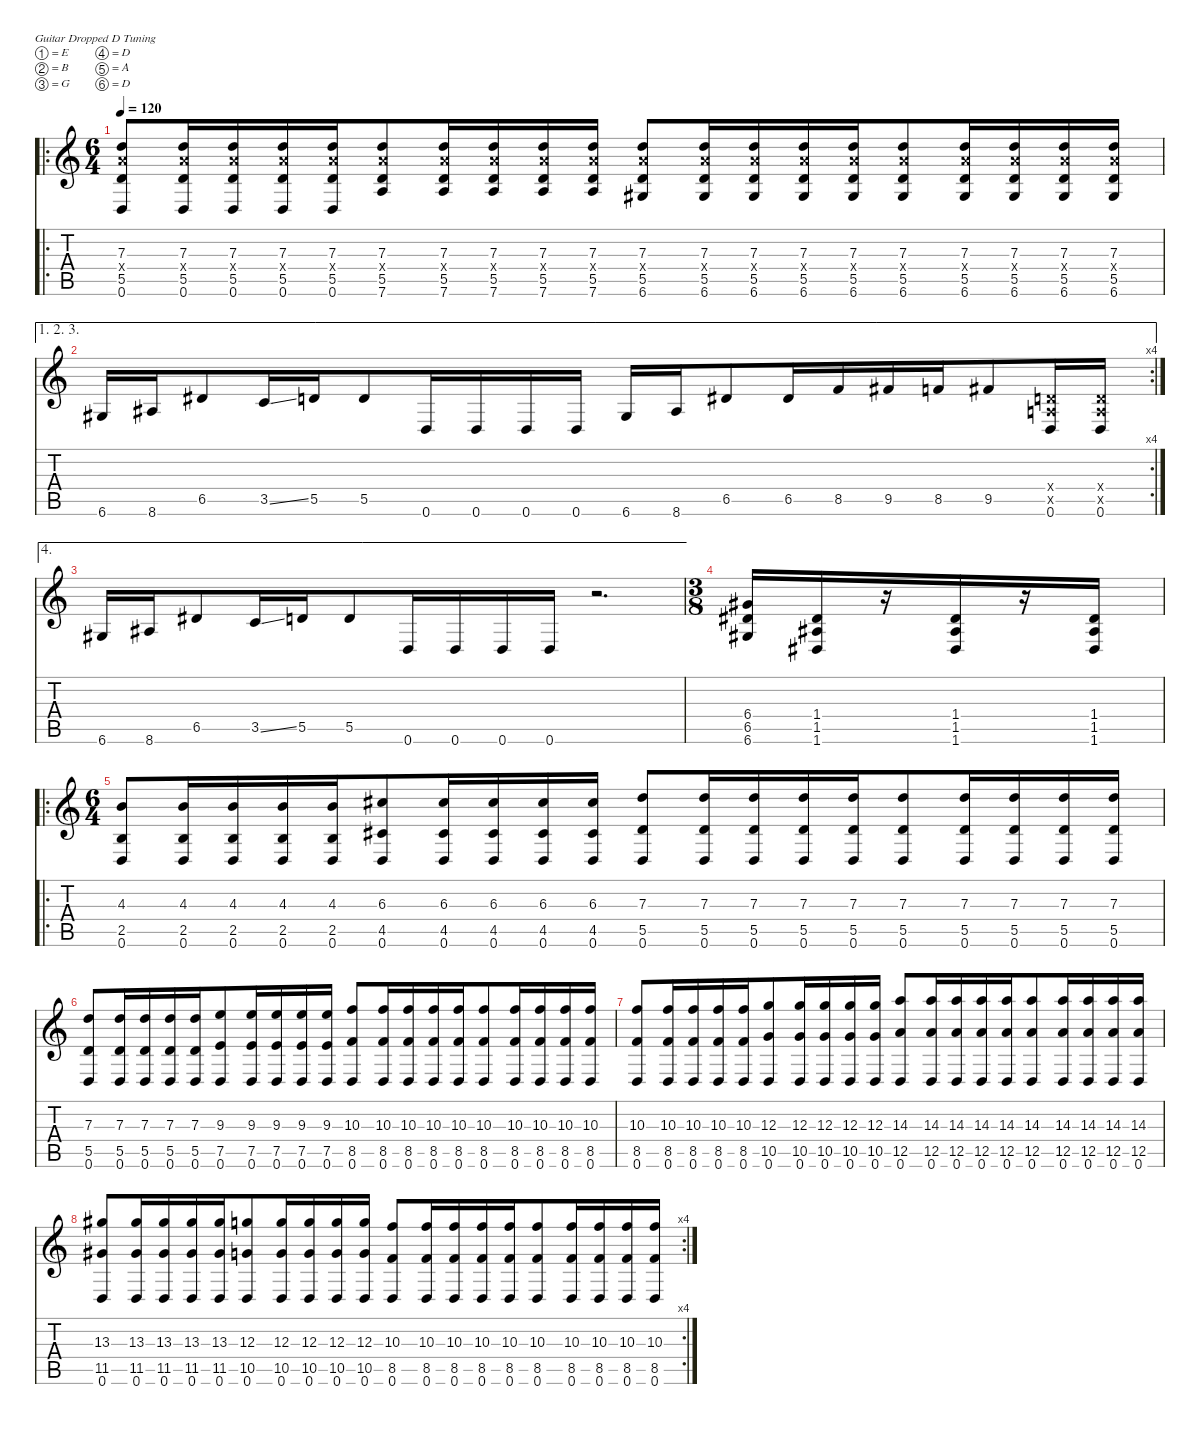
\defaultSystemsLayout 4
\hideDynamics
\bracketExtendMode nobrackets
\singleTrackTrackNamePolicy hidden
\multiTrackTrackNamePolicy hidden
\firstSystemTrackNameMode fullname
\firstSystemTrackNameOrientation horizontal
\otherSystemsTrackNameOrientation horizontal
\track ("Distortion 1" "dist.guit.") {instrument distortionguitar}
\staff {score tabs}
\tuning (E4 B3 G3 D3 A2 D2)
\ro
\ts (6 4)
\beaming (8 6 6)
\tempo 120
\clef g2
\ks c
(7.3 7.4{x} 5.5 0.6).8{dy f instrument distortionguitar beam Up} (7.3 7.4{x} 5.5 0.6).16{beam Up} (7.3 7.4{x} 5.5 0.6).16{beam Up} (7.3 7.4{x} 5.5 0.6).16{beam Up} (7.3 7.4{x} 5.5 0.6).16{beam Up} (7.3 7.4{x} 5.5 7.6).8{beam Up} (7.3 7.4{x} 5.5 7.6).16{beam Up} (7.3 7.4{x} 5.5 7.6).16{beam Up} (7.3 7.4{x} 5.5 7.6).16{beam Up} (7.3 7.4{x} 5.5 7.6).16{beam Up} (7.3 7.4{x} 5.5 6.6{acc #}).8{beam Up} (7.3 7.4{x} 5.5 6.6{acc #}).16{beam Up} (7.3 7.4{x} 5.5 6.6{acc #}).16{beam Up} (7.3 7.4{x} 5.5 6.6{acc #}).16{beam Up} (7.3 7.4{x} 5.5 6.6{acc #}).16{beam Up} (7.3 7.4{x} 5.5 6.6{acc #}).8{beam Up} (7.3 7.4{x} 5.5 6.6{acc #}).16{beam Up} (7.3 7.4{x} 5.5 6.6{acc #}).16{beam Up} (7.3 7.4{x} 5.5 6.6{acc #}).16{beam Up} (7.3 7.4{x} 5.5 6.6{acc #}).16{beam Up} |
\ae (1 2 3)
\rc 4
6.6{acc #}.16{beam Up} 8.6{acc #}.16{beam Up} 6.5{acc #}.8{beam Up} 3.5{ss}.16{beam Up} 5.5.16{beam Up} 5.5.8{beam Up} 0.6.16{beam Up} 0.6.16{beam Up} 0.6.16{beam Up} 0.6.16{beam Up} 6.6{acc #}.16{beam Up} 8.6{acc #}.16{beam Up} 6.5{acc #}.8{beam Up} 6.5{acc #}.16{beam Up} 8.5.16{beam Up} 9.5{acc #}.16{beam Up} 8.5.16{beam Up} 9.5{acc #}.8{beam Up} (0.4{x} 0.5{x} 0.6).16{beam Up} (0.4{x} 0.5{x} 0.6).16{beam Up} |
\ae 4
6.6{acc #}.16{beam Up} 8.6{acc #}.16{beam Up} 6.5{acc #}.8{beam Up} 3.5{ss}.16{beam Up} 5.5.16{beam Up} 5.5.8{beam Up} 0.6.16{beam Up} 0.6.16{beam Up} 0.6.16{beam Up} 0.6.16{beam Up} r.2{d beam Up} |
\ts (3 8)
\beaming (8 3)
(6.4{acc #} 6.5{acc #} 6.6{acc #}).16{beam Up} (1.4{acc #} 1.5{acc #} 1.6{acc #}).16{beam Up} r.16{beam Up} (1.4{acc #} 1.5{acc #} 1.6{acc #}).16{beam Up} r.16{beam Up} (1.4{acc #} 1.5{acc #} 1.6{acc #}).16{beam Up} |
\ro
\ts (6 4)
\beaming (8 6 6)
(4.3 2.5 0.6).8{beam Up} (4.3 2.5 0.6).16{beam Up} (4.3 2.5 0.6).16{beam Up} (4.3 2.5 0.6).16{beam Up} (4.3 2.5 0.6).16{beam Up} (6.3{acc #} 4.5{acc #} 0.6).8{beam Up} (6.3{acc #} 4.5{acc #} 0.6).16{beam Up} (6.3{acc #} 4.5{acc #} 0.6).16{beam Up} (6.3{acc #} 4.5{acc #} 0.6).16{beam Up} (6.3{acc #} 4.5{acc #} 0.6).16{beam Up} (7.3 5.5 0.6).8{beam Up} (7.3 5.5 0.6).16{beam Up} (7.3 5.5 0.6).16{beam Up} (7.3 5.5 0.6).16{beam Up} (7.3 5.5 0.6).16{beam Up} (7.3 5.5 0.6).8{beam Up} (7.3 5.5 0.6).16{beam Up} (7.3 5.5 0.6).16{beam Up} (7.3 5.5 0.6).16{beam Up} (7.3 5.5 0.6).16{beam Up} |
(7.3 5.5 0.6).8{beam Up} (7.3 5.5 0.6).16{beam Up} (7.3 5.5 0.6).16{beam Up} (7.3 5.5 0.6).16{beam Up} (7.3 5.5 0.6).16{beam Up} (9.3 7.5 0.6).8{beam Up} (9.3 7.5 0.6).16{beam Up} (9.3 7.5 0.6).16{beam Up} (9.3 7.5 0.6).16{beam Up} (9.3 7.5 0.6).16{beam Up} (10.3 8.5 0.6).8{beam Up} (10.3 8.5 0.6).16{beam Up} (10.3 8.5 0.6).16{beam Up} (10.3 8.5 0.6).16{beam Up} (10.3 8.5 0.6).16{beam Up} (10.3 8.5 0.6).8{beam Up} (10.3 8.5 0.6).16{beam Up} (10.3 8.5 0.6).16{beam Up} (10.3 8.5 0.6).16{beam Up} (10.3 8.5 0.6).16{beam Up} |
(10.3 8.5 0.6).8{beam Up} (10.3 8.5 0.6).16{beam Up} (10.3 8.5 0.6).16{beam Up} (10.3 8.5 0.6).16{beam Up} (10.3 8.5 0.6).16{beam Up} (12.3 10.5 0.6).8{beam Up} (12.3 10.5 0.6).16{beam Up} (12.3 10.5 0.6).16{beam Up} (12.3 10.5 0.6).16{beam Up} (12.3 10.5 0.6).16{beam Up} (14.3 12.5 0.6).8{beam Up} (14.3 12.5 0.6).16{beam Up} (14.3 12.5 0.6).16{beam Up} (14.3 12.5 0.6).16{beam Up} (14.3 12.5 0.6).16{beam Up} (14.3 12.5 0.6).8{beam Up} (14.3 12.5 0.6).16{beam Up} (14.3 12.5 0.6).16{beam Up} (14.3 12.5 0.6).16{beam Up} (14.3 12.5 0.6).16{beam Up} |
\rc 4
(13.3{acc #} 11.5{acc #} 0.6).8{beam Up} (13.3{acc #} 11.5{acc #} 0.6).16{beam Up} (13.3{acc #} 11.5{acc #} 0.6).16{beam Up} (13.3{acc #} 11.5{acc #} 0.6).16{beam Up} (13.3{acc #} 11.5{acc #} 0.6).16{beam Up} (12.3 10.5 0.6).8{beam Up} (12.3 10.5 0.6).16{beam Up} (12.3 10.5 0.6).16{beam Up} (12.3 10.5 0.6).16{beam Up} (12.3 10.5 0.6).16{beam Up} (10.3 8.5 0.6).8{beam Up} (10.3 8.5 0.6).16{beam Up} (10.3 8.5 0.6).16{beam Up} (10.3 8.5 0.6).16{beam Up} (10.3 8.5 0.6).16{beam Up} (10.3 8.5 0.6).8{beam Up} (10.3 8.5 0.6).16{beam Up} (10.3 8.5 0.6).16{beam Up} (10.3 8.5 0.6).16{beam Up} (10.3 8.5 0.6).16{beam Up}
